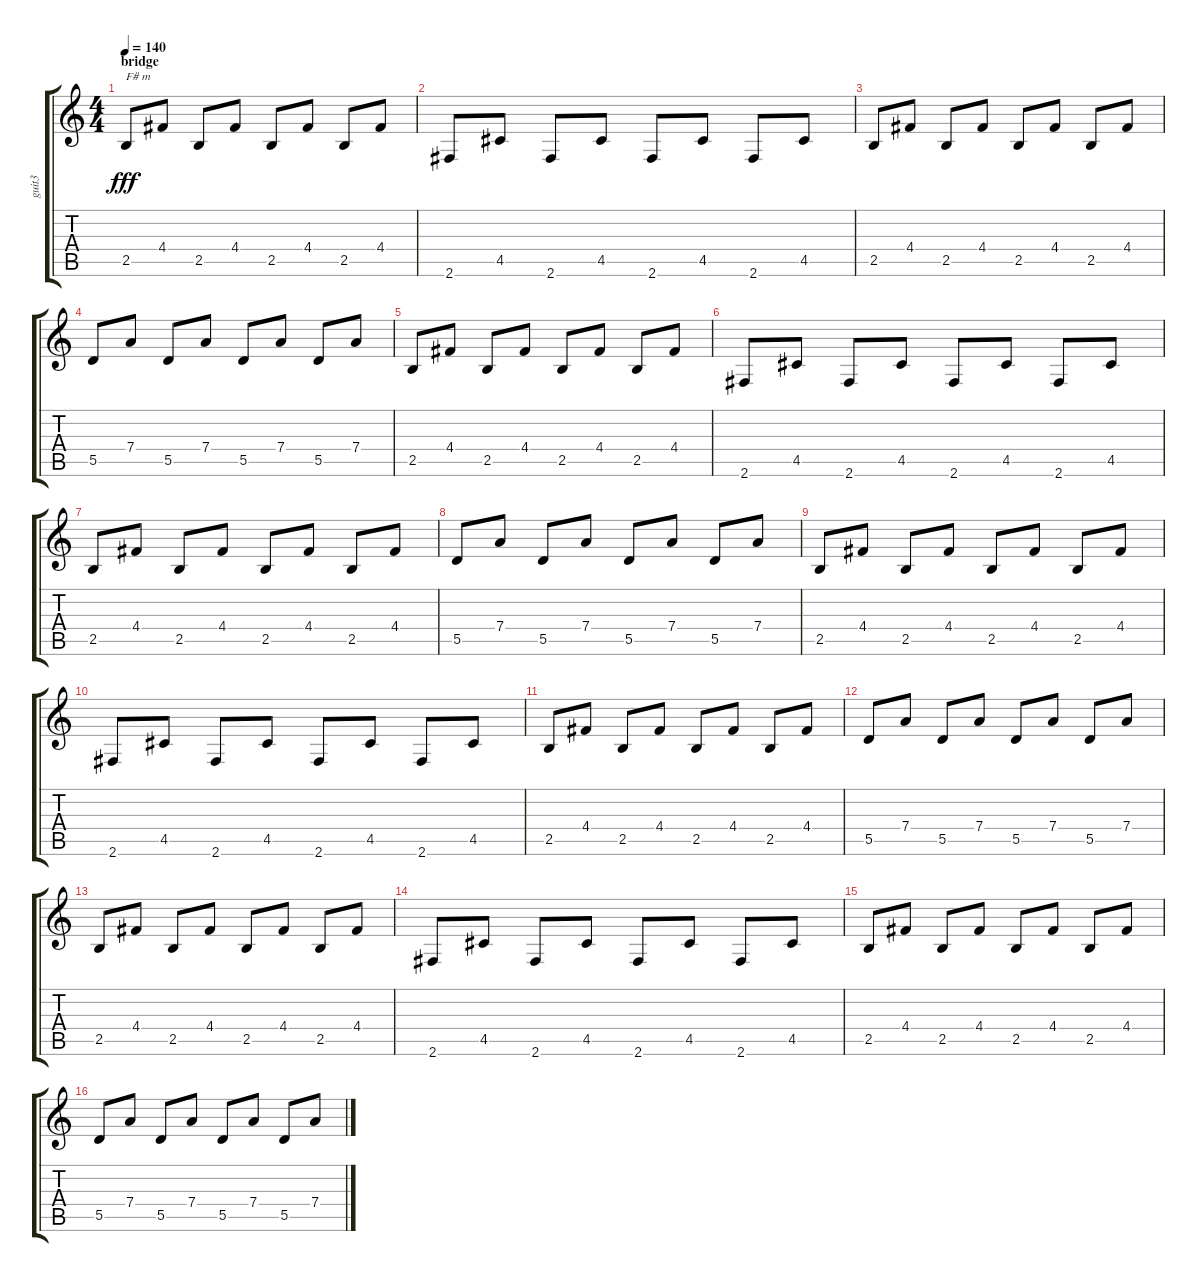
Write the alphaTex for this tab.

\track ("guit3" "guit3") {instrument overdrivenguitar}
\staff {score tabs}
\tuning (E4 B3 G3 D3 A2 E2) {hide}
\ts (4 4)
\section ("" "bridge")
\tempo 140
\clef g2
\ks c
2.5.8{txt "F# m" dy fff instrument acousticguitarnylon} 4.4.8 2.5.8 4.4.8 2.5.8 4.4.8 2.5.8 4.4.8 |
2.6.8 4.5.8 2.6.8 4.5.8 2.6.8 4.5.8 2.6.8 4.5.8 |
2.5.8 4.4.8 2.5.8 4.4.8 2.5.8 4.4.8 2.5.8 4.4.8 |
5.5.8 7.4.8 5.5.8 7.4.8 5.5.8 7.4.8 5.5.8 7.4.8 |
2.5.8 4.4.8 2.5.8 4.4.8 2.5.8 4.4.8 2.5.8 4.4.8 |
2.6.8 4.5.8 2.6.8 4.5.8 2.6.8 4.5.8 2.6.8 4.5.8 |
2.5.8 4.4.8 2.5.8 4.4.8 2.5.8 4.4.8 2.5.8 4.4.8 |
5.5.8 7.4.8 5.5.8 7.4.8 5.5.8 7.4.8 5.5.8 7.4.8 |
2.5.8 4.4.8 2.5.8 4.4.8 2.5.8 4.4.8 2.5.8 4.4.8 |
2.6.8 4.5.8 2.6.8 4.5.8 2.6.8 4.5.8 2.6.8 4.5.8 |
2.5.8 4.4.8 2.5.8 4.4.8 2.5.8 4.4.8 2.5.8 4.4.8 |
5.5.8 7.4.8 5.5.8 7.4.8 5.5.8 7.4.8 5.5.8 7.4.8 |
2.5.8 4.4.8 2.5.8 4.4.8 2.5.8 4.4.8 2.5.8 4.4.8 |
2.6.8 4.5.8 2.6.8 4.5.8 2.6.8 4.5.8 2.6.8 4.5.8 |
2.5.8 4.4.8 2.5.8 4.4.8 2.5.8 4.4.8 2.5.8 4.4.8 |
5.5.8 7.4.8 5.5.8 7.4.8 5.5.8 7.4.8 5.5.8 7.4.8
